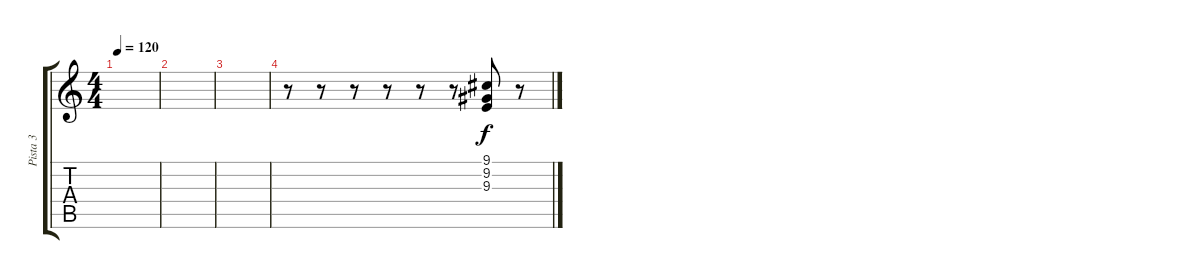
\track ("Pista 3" "Pista 3") {instrument brasssection}
\staff {score tabs}
\tuning (E4 B3 G3 D3 A2 E2) {hide}
\ts (4 4)
\tempo 120
\clef g2
\ks c
|
|
|
r.8 r.8 r.8 r.8 r.8 r.8 (9.1 9.2 9.3).8 r.8
